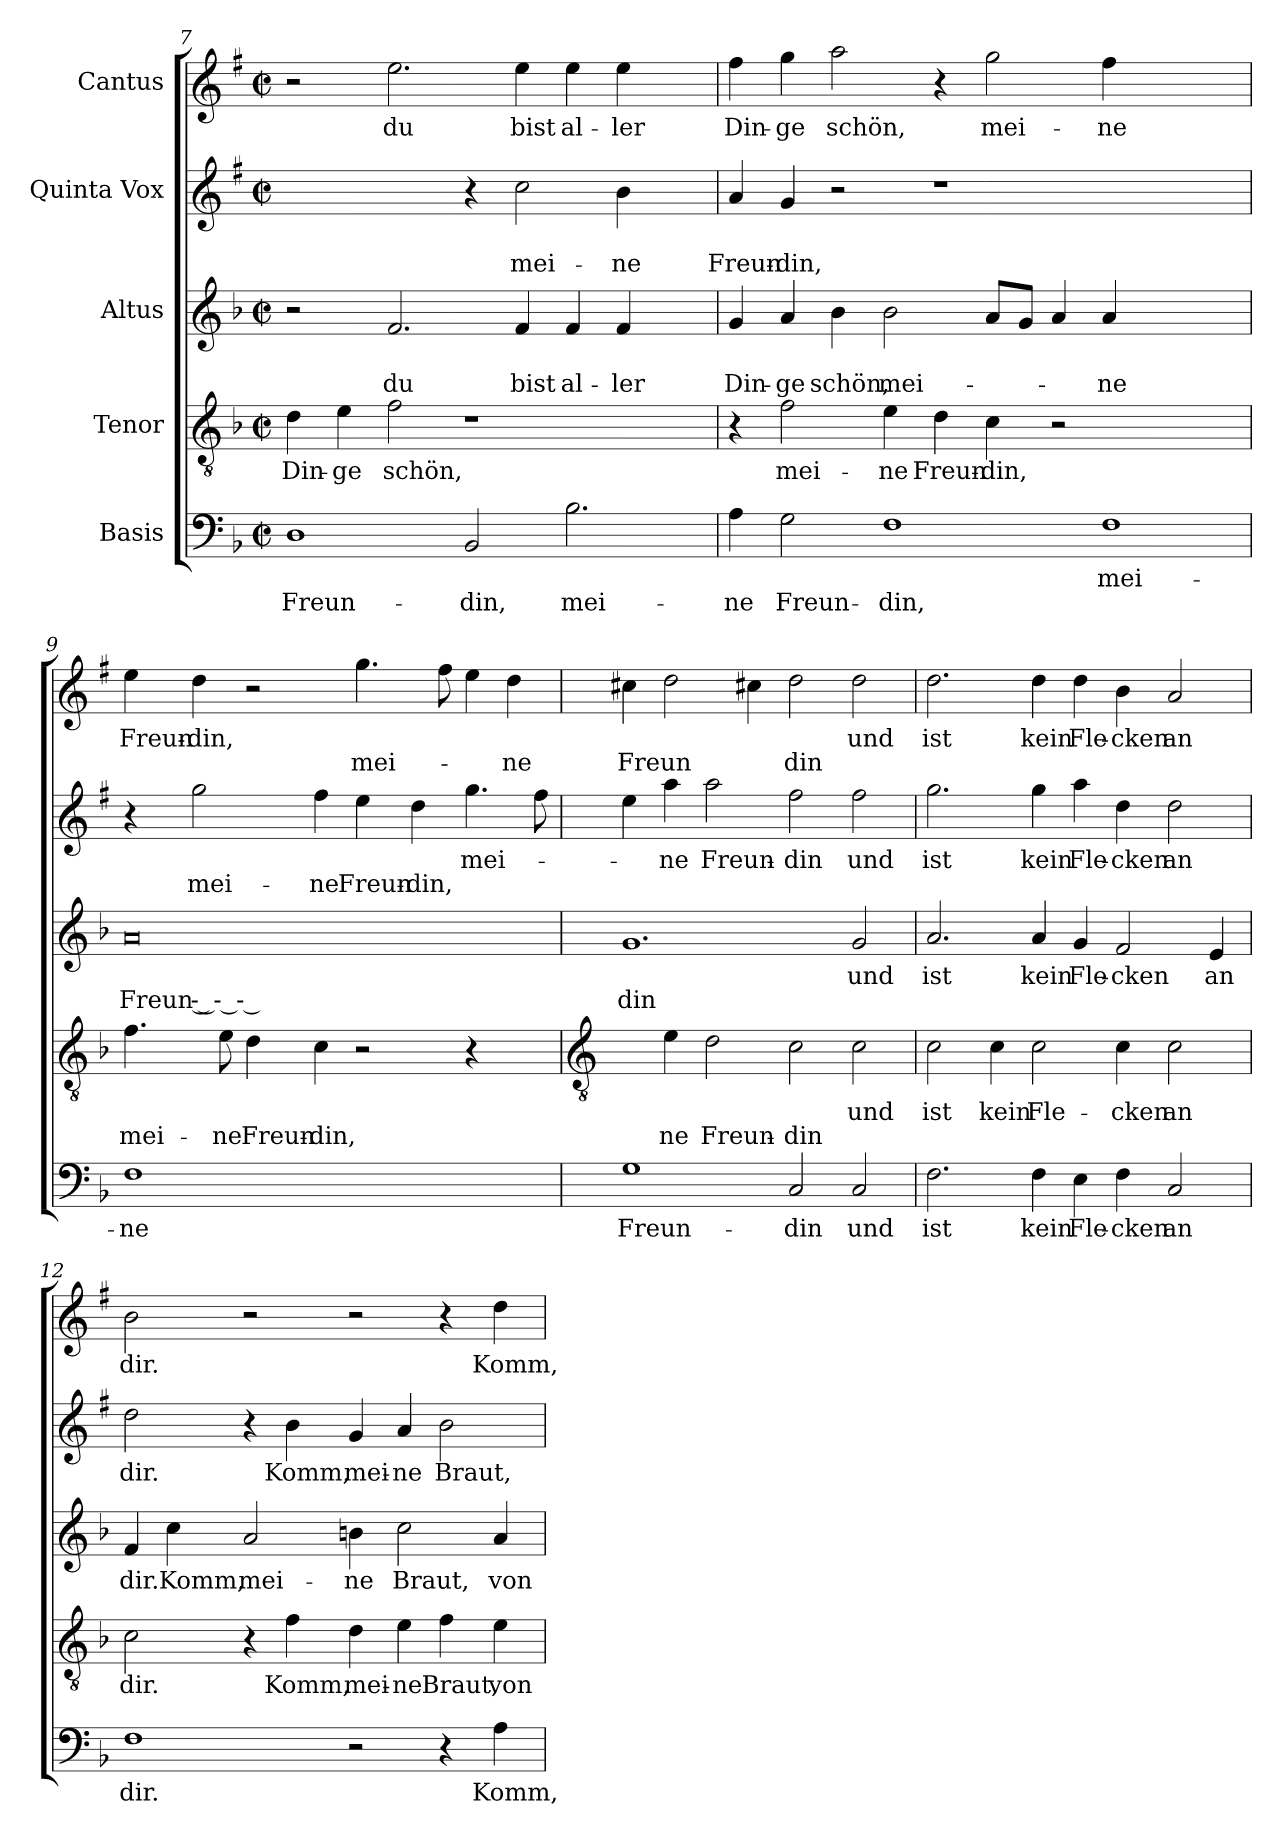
**kern	**text	**text	**kern	**text	**text	**kern	**text	**text	**kern	**text	**text	**kern	**text	**text
*part5	*part5	*part5	*part4	*part4	*part4	*part3	*part3	*part3	*part2	*part2	*part2	*part1	*part1	*part1
*staff5	*staff5	*staff5	*staff4	*staff4	*staff4	*staff3	*staff3	*staff3	*staff2	*staff2	*staff2	*staff1	*staff1	*staff1
*I"Basis	*	*	*I"Tenor	*	*	*I"Altus	*	*	*I"Quinta Vox	*	*	*I"Cantus	*	*
!!LO:LB:g=z
*clefF4	*	*	*clefGv2	*	*	*clefG2	*	*	*clefG2	*	*	*clefG2	*	*
*	*	*	*	*	*	*	*	*	*ITrd1c2	*	*	*ITrd1c2	*	*
*k[b-]	*	*	*k[b-]	*	*	*k[b-]	*	*	*k[b-]	*	*	*k[b-]	*	*
*F:	*	*	*F:	*	*	*F:	*	*	*F:	*	*	*F:	*	*
*M4/2	*	*	*M4/2	*	*	*M4/2	*	*	*M4/2	*	*	*M4/2	*	*
*met(c|)	*	*	*met(c|)	*	*	*met(c|)	*	*	*met(c|)	*	*	*met(c|)	*	*
=7	=7	=7	=7	=7	=7	=7	=7	=7	=7	=7	=7	=7	=7	=7
!	!	!LO:LY:b	!	!LO:LY:b	!	!	!	!	!	!	!LO:LY:b	!	!	!
1D	.	Freun-	4d	Din-	.	2r	.	.	1ayy]	.	_____	2r	.	.
!	!	!	!	!LO:LY:b	!	!	!	!	!	!	!	!	!	!
.	.	.	4e	-ge	.	.	.	.	.	.	.	.	.	.
!	!	!	!	!LO:LY:b	!	!	!	!LO:LY:b	!	!	!	!	!LO:LY:b	!
.	.	.	2f	schön,	.	2.f	.	du	.	.	.	2.dd	du	.
!	!	!LO:LY:b	!	!	!	!	!	!	!	!	!	!	!	!
2BB-	.	-din,	1r	.	.	.	.	.	4r	.	.	.	.	.
!	!	!	!	!	!	!	!	!LO:LY:b	!	!	!LO:LY:b	!	!LO:LY:b	!
.	.	.	.	.	.	4f	.	bist	2b-	.	mei-	4dd	bist	.
!	!	!LO:LY:b	!	!	!	!	!	!LO:LY:b	!	!	!	!	!LO:LY:b	!
2.B-	.	mei-	.	.	.	4f	.	al-	.	.	.	4dd	al-	.
!	!	!	!	!	!	!	!	!LO:LY:b	!	!	!LO:LY:b	!	!LO:LY:b	!
.	.	.	.	.	.	4f	.	-ler	4a	.	-ne	4dd	-ler	.
.	.	.	4ryy	.	.	4ryy	.	.	4ryy	.	.	4ryy	.	.
=8	=8	=8	=8	=8	=8	=8	=8	=8	=8	=8	=8	=8	=8	=8
!	!	!LO:LY:b	!	!	!	!	!	!LO:LY:b	!	!	!LO:LY:b	!	!LO:LY:b	!
4A	.	-ne	4r	.	.	4g	.	Din-	4g	.	Freun-	4ee	Din-	.
!	!	!LO:LY:b	!	!LO:LY:b	!	!	!	!LO:LY:b	!	!	!LO:LY:b	!	!LO:LY:b	!
2G	.	Freun-	2f	mei-	.	4a	.	-ge	4f	.	-din,	4ff	-ge	.
!	!	!	!	!	!	!	!	!LO:LY:b	!	!	!	!	!LO:LY:b	!
.	.	.	.	.	.	4b-	.	schön,	2r	.	.	2gg	schön,	.
!	!	!LO:LY:b	!	!LO:LY:b	!	!	!	!LO:LY:b	!	!	!	!	!	!
1F	.	-din,	4e	-ne	.	2b-	.	mei-	.	.	.	.	.	.
!	!	!	!	!LO:LY:b	!	!	!	!	!	!	!	!	!	!
.	.	.	4d	Freun-	.	.	.	.	1r	.	.	4r	.	.
!	!	!	!	!LO:LY:b	!	!	!	!	!	!	!	!	!LO:LY:b	!
.	.	.	4c	-din,	.	8aL	.	.	.	.	.	2ff	mei-	.
.	.	.	.	.	.	8gJ	.	.	.	.	.	.	.	.
.	.	.	2r	.	.	4a	.	.	.	.	.	.	.	.
!	!LO:LY:b	!	!	!	!	!	!	!LO:LY:b	!	!	!	!	!LO:LY:b	!
1F	mei-	.	.	.	.	4a	.	-ne	.	.	.	4ee	-ne	.
.	.	.	2.ryy	.	.	2.ryy	.	.	2.ryy	.	.	2.ryy	.	.
=9	=9	=9	=9	=9	=9	=9	=9	=9	=9	=9	=9	=9	=9	=9
!	!LO:LY:b	!	!	!	!LO:LY:b	!	!	!LO:LY:b	!	!	!	!	!LO:LY:b	!
1F	-ne	.	4.f	.	mei-	0a	.	Freun - - - - -	4r	.	.	4dd	Freun-	.
!	!	!	!	!	!	!	!	!	!	!	!LO:LY:b	!	!LO:LY:b	!
.	.	.	.	.	.	.	.	.	2ff	.	mei-	4cc	-din,	.
!	!	!	!	!	!LO:LY:b	!	!	!	!	!	!	!	!	!
.	.	.	8e	.	-ne	.	.	.	.	.	.	.	.	.
!	!	!	!	!	!LO:LY:b	!	!	!	!	!	!	!	!	!
.	.	.	4d	.	Freun-	.	.	.	.	.	.	2r	.	.
!	!	!	!	!	!LO:LY:b	!	!	!	!	!	!LO:LY:b	!	!	!
.	.	.	4c	.	-din,	.	.	.	4ee	.	-ne	.	.	.
!	!	!	!	!	!	!	!	!	!	!	!LO:LY:b	!	!	!LO:LY:b
1ryy	.	.	2r	.	.	.	.	.	4dd	.	Freun-	4.ff	.	mei-
!	!	!	!	!	!	!	!	!	!	!	!LO:LY:b	!	!	!
.	.	.	.	.	.	.	.	.	4cc	.	-din,	.	.	.
.	.	.	.	.	.	.	.	.	.	.	.	8ee	.	.
!	!	!	!	!	!	!	!	!	!	!LO:LY:b	!	!	!	!
.	.	.	4r	.	.	.	.	.	4.ff	mei-	.	4dd	.	.
!	!	!	!	!	!LO:LY:b	!	!	!	!	!	!	!	!	!LO:LY:b
.	.	.	[4fyy	.	mei-	.	.	.	.	.	.	4cc	.	-ne
.	.	.	.	.	.	.	.	.	8ee	.	.	.	.	.
!!LO:LB:g=z
=10	=10	=10	=10	=10	=10	=10	=10	=10	=10	=10	=10	=10	=10	=10
*	*	*	*clefGv2	*	*	*	*	*	*	*	*	*	*	*
!	!LO:LY:b	!	!	!	!	!	!	!LO:LY:b	!	!	!	!	!	!LO:LY:b
1G	Freun-	.	4fyy]	.	.	1.g	.	din	4dd	.	.	4bn	.	Freun
!	!	!	!	!	!LO:LY:b	!	!	!	!	!LO:LY:b	!	!	!	!
.	.	.	4e	.	-ne	.	.	.	4gg	-ne	.	2cc	.	.
!	!	!	!	!	!LO:LY:b	!	!	!	!	!LO:LY:b	!	!	!	!
.	.	.	2d	.	Freun-	.	.	.	2gg	Freun-	.	.	.	.
.	.	.	.	.	.	.	.	.	.	.	.	4bn	.	.
!	!LO:LY:b	!	!	!	!LO:LY:b	!	!	!	!	!LO:LY:b	!	!	!	!LO:LY:b
2C	-din	.	2c	.	-din	.	.	.	2ee	-din	.	2cc	.	din
!	!LO:LY:b	!	!	!LO:LY:b	!	!	!LO:LY:b	!	!	!LO:LY:b	!	!	!LO:LY:b	!
2C	und	.	2c	und	.	2g	und	.	2ee	und	.	2cc	und	.
=11	=11	=11	=11	=11	=11	=11	=11	=11	=11	=11	=11	=11	=11	=11
!	!LO:LY:b	!	!	!LO:LY:b	!	!	!LO:LY:b	!	!	!LO:LY:b	!	!	!LO:LY:b	!
2.F	ist	.	2c	ist	.	2.a	ist	.	2.ff	ist	.	2.cc	ist	.
!	!	!	!	!LO:LY:b	!	!	!	!	!	!	!	!	!	!
.	.	.	4c	kein	.	.	.	.	.	.	.	.	.	.
!	!LO:LY:b	!	!	!LO:LY:b	!	!	!LO:LY:b	!	!	!LO:LY:b	!	!	!LO:LY:b	!
4F	kein	.	2c	Fle-	.	4a	kein	.	4ff	kein	.	4cc	kein	.
!	!LO:LY:b	!	!	!	!	!	!LO:LY:b	!	!	!LO:LY:b	!	!	!LO:LY:b	!
4E	Fle-	.	.	.	.	4g	Fle-	.	4gg	Fle-	.	4cc	Fle-	.
!	!LO:LY:b	!	!	!LO:LY:b	!	!	!LO:LY:b	!	!	!LO:LY:b	!	!	!LO:LY:b	!
4F	-cken	.	4c	-cken	.	2f	-cken	.	4cc	-cken	.	4a	-cken	.
!	!LO:LY:b	!	!	!LO:LY:b	!	!	!	!	!	!LO:LY:b	!	!	!LO:LY:b	!
2C	an	.	2c	an	.	.	.	.	2cc	an	.	2g	an	.
!	!	!	!	!	!	!	!LO:LY:b	!	!	!	!	!	!	!
.	.	.	.	.	.	4e	an	.	.	.	.	.	.	.
=12	=12	=12	=12	=12	=12	=12	=12	=12	=12	=12	=12	=12	=12	=12
!	!LO:LY:b	!	!	!LO:LY:b	!	!	!LO:LY:b	!	!	!LO:LY:b	!	!	!LO:LY:b	!
1F	dir.	.	2c	dir.	.	4f	dir.	.	2cc	dir.	.	2a	dir.	.
!	!	!	!	!	!	!	!LO:LY:b	!	!	!	!	!	!	!
.	.	.	.	.	.	4cc	Komm,	.	.	.	.	.	.	.
!	!	!	!	!	!	!	!LO:LY:b	!	!	!	!	!	!	!
.	.	.	4r	.	.	2a	mei-	.	4r	.	.	2r	.	.
!	!	!	!	!LO:LY:b	!	!	!	!	!	!LO:LY:b	!	!	!	!
.	.	.	4f	Komm,	.	.	.	.	4a	Komm,	.	.	.	.
!	!	!	!	!LO:LY:b	!	!	!LO:LY:b	!	!	!LO:LY:b	!	!	!	!
2r	.	.	4d	mei-	.	4bn	-ne	.	4f	mei-	.	2r	.	.
!	!	!	!	!LO:LY:b	!	!	!LO:LY:b	!	!	!LO:LY:b	!	!	!	!
.	.	.	4e	-ne	.	2cc	Braut,	.	4g	-ne	.	.	.	.
!	!	!	!	!LO:LY:b	!	!	!	!	!	!LO:LY:b	!	!	!	!
4r	.	.	4f	Braut,	.	.	.	.	2a	Braut,	.	4r	.	.
!	!LO:LY:b	!	!	!LO:LY:b	!	!	!LO:LY:b	!	!	!	!	!	!LO:LY:b	!
4A	Komm,	.	4e	von	.	4a	von	.	.	.	.	4cc	Komm,	.
=	=	=	=	=	=	=	=	=	=	=	=	=	=	=
*-	*-	*-	*-	*-	*-	*-	*-	*-	*-	*-	*-	*-	*-	*-
